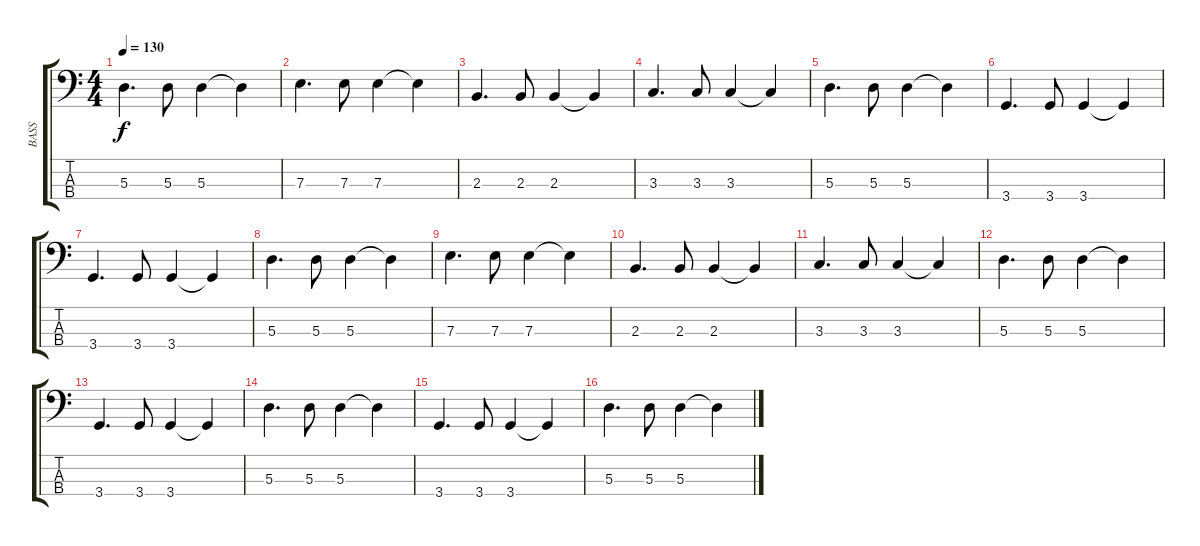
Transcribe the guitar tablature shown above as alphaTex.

\track ("BASS" "BASS") {instrument electricbassfinger}
\staff {score tabs}
\tuning (G2 D2 A1 E1) {hide}
\ts (4 4)
\tempo 130
\clef f4
\ks c
5.3.4{d dy f} 5.3.8 5.3.4 5.3{t}.4 |
7.3.4{d} 7.3.8 7.3.4 7.3{t}.4 |
2.3.4{d} 2.3.8 2.3.4 2.3{t}.4 |
3.3.4{d} 3.3.8 3.3.4 3.3{t}.4 |
5.3.4{d} 5.3.8 5.3.4 5.3{t}.4 |
3.4.4{d} 3.4.8 3.4.4 3.4{t}.4 |
3.4.4{d} 3.4.8 3.4.4 3.4{t}.4 |
5.3.4{d} 5.3.8 5.3.4 5.3{t}.4 |
7.3.4{d} 7.3.8 7.3.4 7.3{t}.4 |
2.3.4{d} 2.3.8 2.3.4 2.3{t}.4 |
3.3.4{d} 3.3.8 3.3.4 3.3{t}.4 |
5.3.4{d} 5.3.8 5.3.4 5.3{t}.4 |
3.4.4{d} 3.4.8 3.4.4 3.4{t}.4 |
5.3.4{d} 5.3.8 5.3.4 5.3{t}.4 |
3.4.4{d} 3.4.8 3.4.4 3.4{t}.4 |
5.3.4{d} 5.3.8 5.3.4 5.3{t}.4
